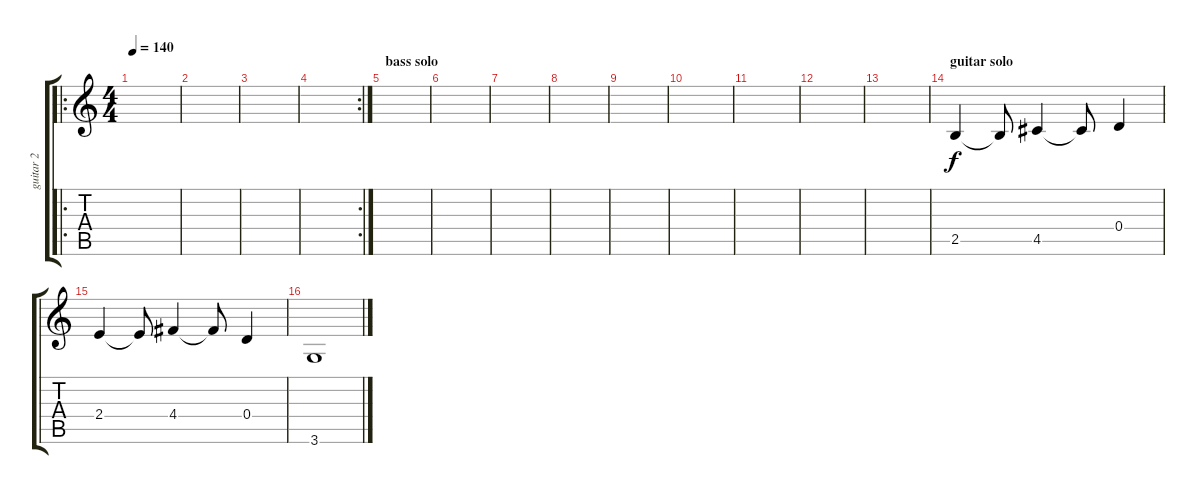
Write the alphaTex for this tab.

\track ("guitar 2" "guitar 2") {instrument acousticguitarnylon}
\staff {score tabs}
\tuning (E4 B3 G3 D3 A2 E2) {hide}
\ro
\ts (4 4)
\tempo 140
\clef g2
\ks c
|
|
|
\rc 2
|
\section ("" "bass solo")
|
|
|
|
|
|
|
|
|
\section ("" "guitar solo")
2.5.4 2.5{t}.8 4.5.4 4.5{t}.8 0.4.4 |
2.4.4 2.4{t}.8 4.4.4 4.4{t}.8 0.4.4 |
3.6.1
